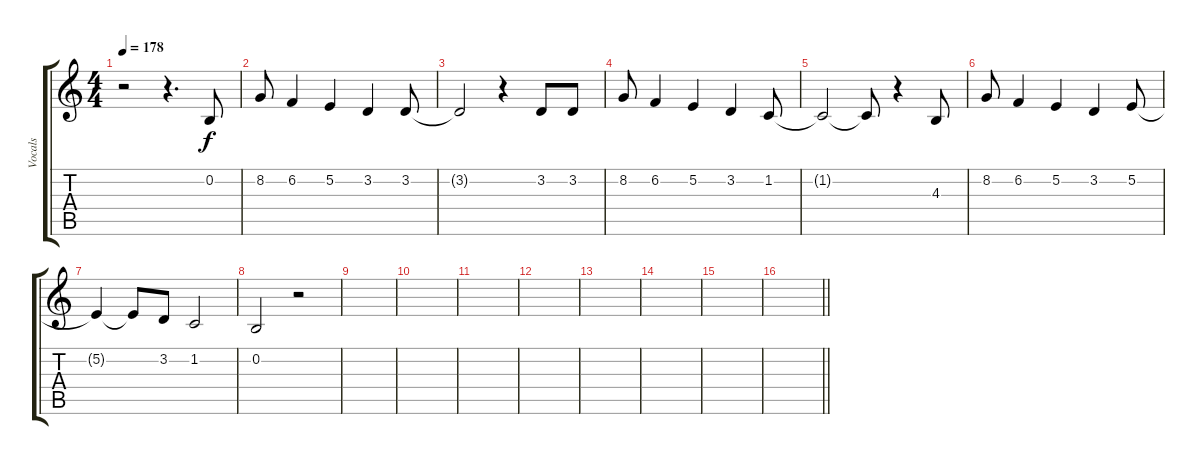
\track ("Vocals" "Vocals") {instrument altosax}
\staff {score tabs}
\tuning (E4 B3 G3 D3 A2 E2) {hide}
\ts (4 4)
\tempo 178
\clef g2
\ks c
r.2{dy f} r.4{d} 0.2.8 |
8.2.8 6.2.4 5.2.4 3.2.4 3.2.8 |
3.2{t}.2 r.4 3.2.8 3.2.8 |
8.2.8 6.2.4 5.2.4 3.2.4 1.2.8 |
1.2{t}.2 1.2{t}.8 r.4 4.3.8 |
8.2.8 6.2.4 5.2.4 3.2.4 5.2.8 |
5.2{t}.4 5.2{t}.8 3.2.8 1.2.2 |
0.2.2 r.2 |
|
|
|
|
|
|
|
\barLineRight lightlight
